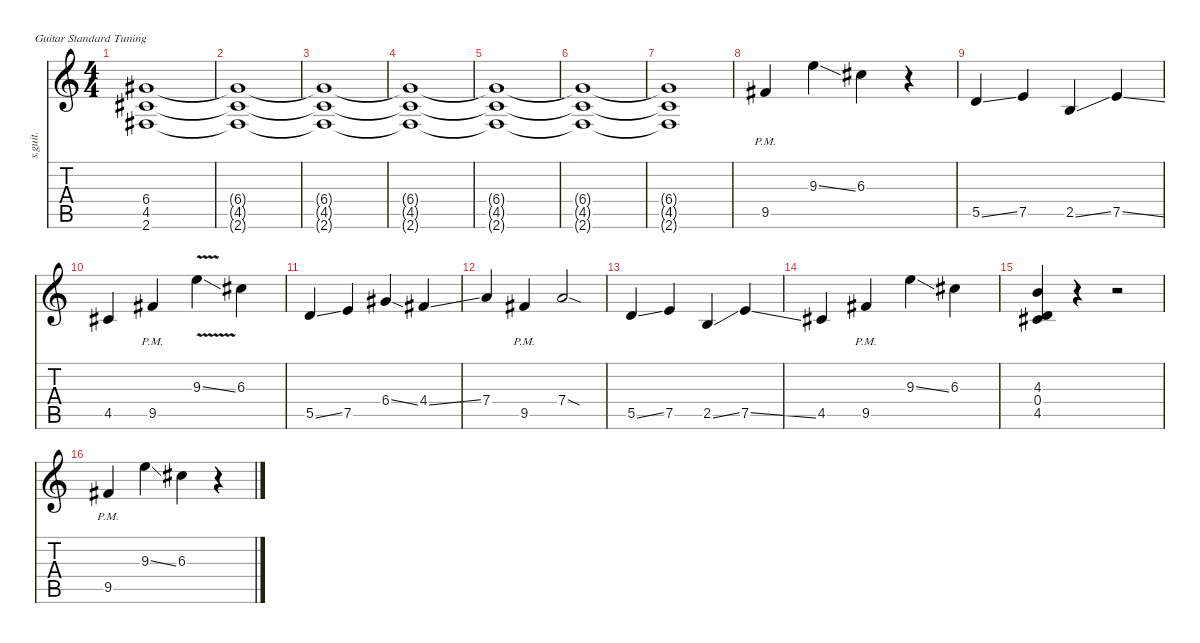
\defaultSystemsLayout 4
\hideDynamics
\bracketExtendMode nobrackets
\track ("Erick" "s.guit.") {instrument electricguitarclean}
\staff {score tabs}
\tuning (E4 B3 G3 D3 A2 E2)
\ts (4 4)
\tempo (177 hide)
\clef g2
\ks c
(6.4{t acc #} 4.5{t acc #} 2.6{t acc #}).1{dy mf} |
(6.4{t acc #} 4.5{t acc #} 2.6{t acc #}).1 |
(6.4{t acc #} 4.5{t acc #} 2.6{t acc #}).1 |
(6.4{t acc #} 4.5{t acc #} 2.6{t acc #}).1 |
(6.4{t acc #} 4.5{t acc #} 2.6{t acc #}).1 |
(6.4{t acc #} 4.5{t acc #} 2.6{t acc #}).1 |
(6.4{t acc #} 4.5{t acc #} 2.6{t acc #}).1 |
9.5{pm acc #}.4 9.3{ss}.4 6.3{acc #}.4 r.4 |
5.5{ss}.4 7.5.4 2.5{ss}.4 7.5{ss}.4 |
4.5{acc #}.4 9.5{pm acc #}.4 9.3{v ss}.4 6.3{acc #}.4 |
5.5{ss}.4 7.5.4 6.4{ss acc #}.4 4.4{ss acc #}.4 |
7.4.4 9.5{pm acc #}.4 7.4{sod}.2 |
5.5{ss}.4 7.5.4 2.5{ss}.4 7.5{ss}.4 |
4.5{acc #}.4 9.5{pm acc #}.4 9.3{ss}.4 6.3{acc #}.4 |
(4.3 0.4 4.5{acc #}).4 r.4 r.2 |
9.5{pm acc #}.4 9.3{ss}.4 6.3{acc #}.4 r.4
